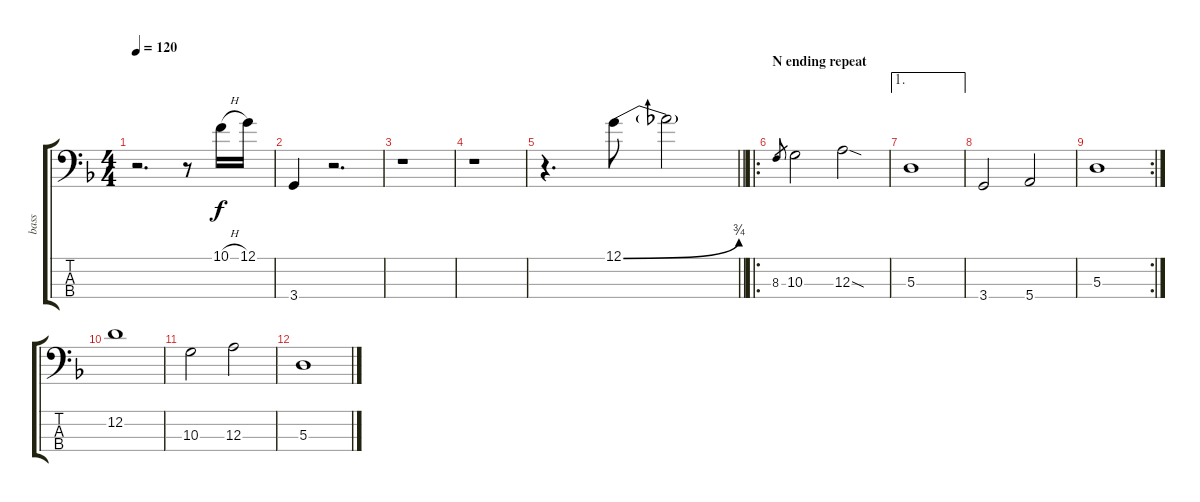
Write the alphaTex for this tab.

\track ("bass" "bass") {instrument electricbassfinger}
\staff {score tabs}
\tuning (G2 D2 A1 E1) {hide}
\ts (4 4)
\tempo 120
\clef f4
\ks f
r.2{d dy f} r.8 10.1{h}.16 12.1.16 |
3.4.4 r.2{d} |
r.1 |
r.1 |
\barLineRight lightlight
r.4{d} 12.1{be (bend 0 0 60 3)}.8 12.1{t}.2 |
\ro
\section ("" "N ending repeat")
8.3.8{gr} 10.3.2 12.3{sod}.2 |
\ae 1
5.3.1 |
3.4.2 5.4.2 |
\rc 2
5.3.1 |
12.2.1 |
10.3.2 12.3.2 |
5.3.1
